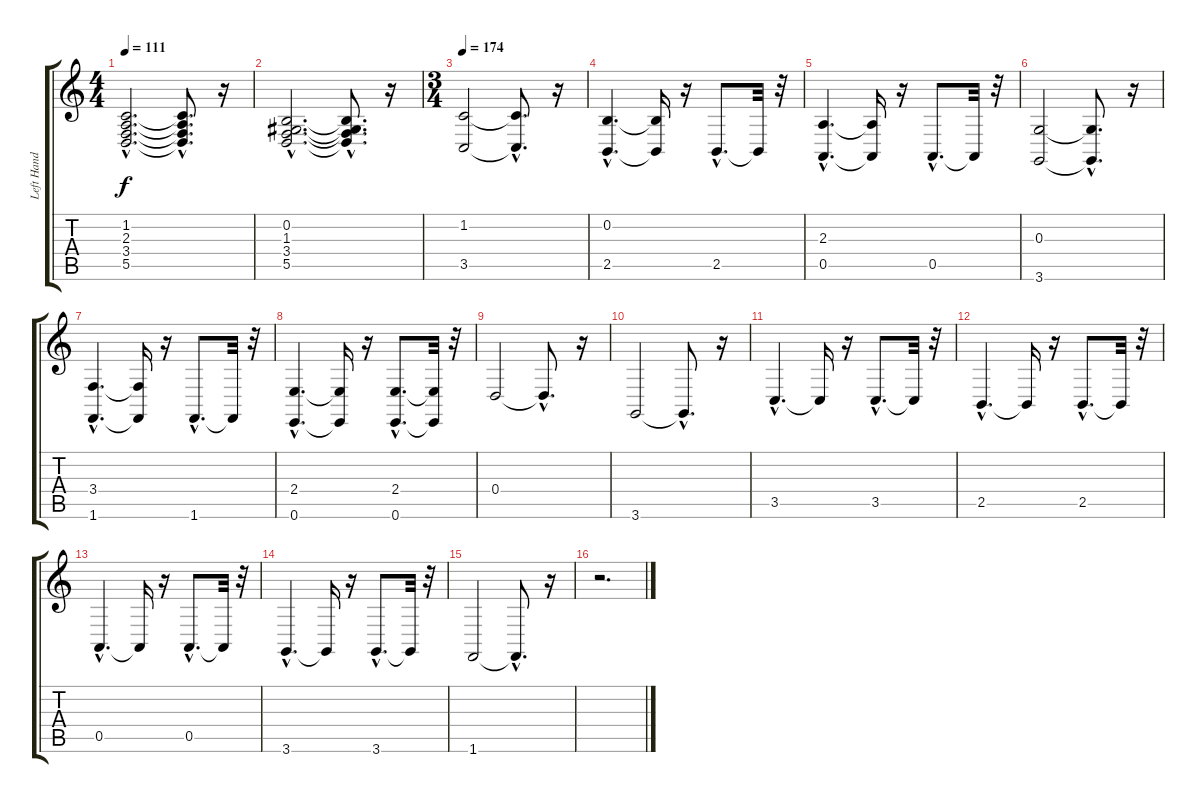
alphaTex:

\track ("Left Hand" "Left Hand") {instrument brightacousticpiano}
\staff {score tabs}
\tuning (E4 B3 G3 D3 A2 E2) {hide}
\ts (4 4)
\tempo 111
\clef g2
\ks c
(1.2{hac} 2.3{hac} 3.4{hac} 5.5{hac}).2{d dy f instrument brightacousticpiano} (1.2{hac t} 2.3{hac t} 3.4{hac t} 5.5{hac t}).8{d} r.16 |
(0.2{hac} 1.3{hac} 3.4{hac} 5.5{hac}).2{d} (0.2{hac t} 1.3{hac t} 3.4{hac t} 5.5{hac t}).8{d} r.16 |
\ts (3 4)
\tempo 174
(1.2 3.5).2 (1.2{hac t} 3.5{hac t}).8{d} r.16 |
(0.2{hac} 2.5{hac}).4{d} (0.2{t} 2.5{t}).16 r.16 2.5{hac}.8{d} 2.5{t}.32 r.32 |
(2.3{hac} 0.5{hac}).4{d} (2.3{t} 0.5{t}).16 r.16 0.5{hac}.8{d} 0.5{t}.32 r.32 |
(0.3 3.6).2 (0.3{hac t} 3.6{hac t}).8{d} r.16 |
(3.4{hac} 1.6{hac}).4{d} (3.4{t} 1.6{t}).16 r.16 1.6{hac}.8{d} 1.6{t}.32 r.32 |
(2.4{hac} 0.6{hac}).4{d} (2.4{t} 0.6{t}).16 r.16 (2.4{hac} 0.6{hac}).8{d} (2.4{t} 0.6{t}).32 r.32 |
0.4.2 0.4{hac t}.8{d} r.16 |
3.6.2 3.6{hac t}.8{d} r.16 |
3.5{hac}.4{d} 3.5{t}.16 r.16 3.5{hac}.8{d} 3.5{t}.32 r.32 |
2.5{hac}.4{d} 2.5{t}.16 r.16 2.5{hac}.8{d} 2.5{t}.32 r.32 |
0.5{hac}.4{d} 0.5{t}.16 r.16 0.5{hac}.8{d} 0.5{t}.32 r.32 |
3.6{hac}.4{d} 3.6{t}.16 r.16 3.6{hac}.8{d} 3.6{t}.32 r.32 |
1.6.2 1.6{hac t}.8{d} r.16 |
r.2{d}
